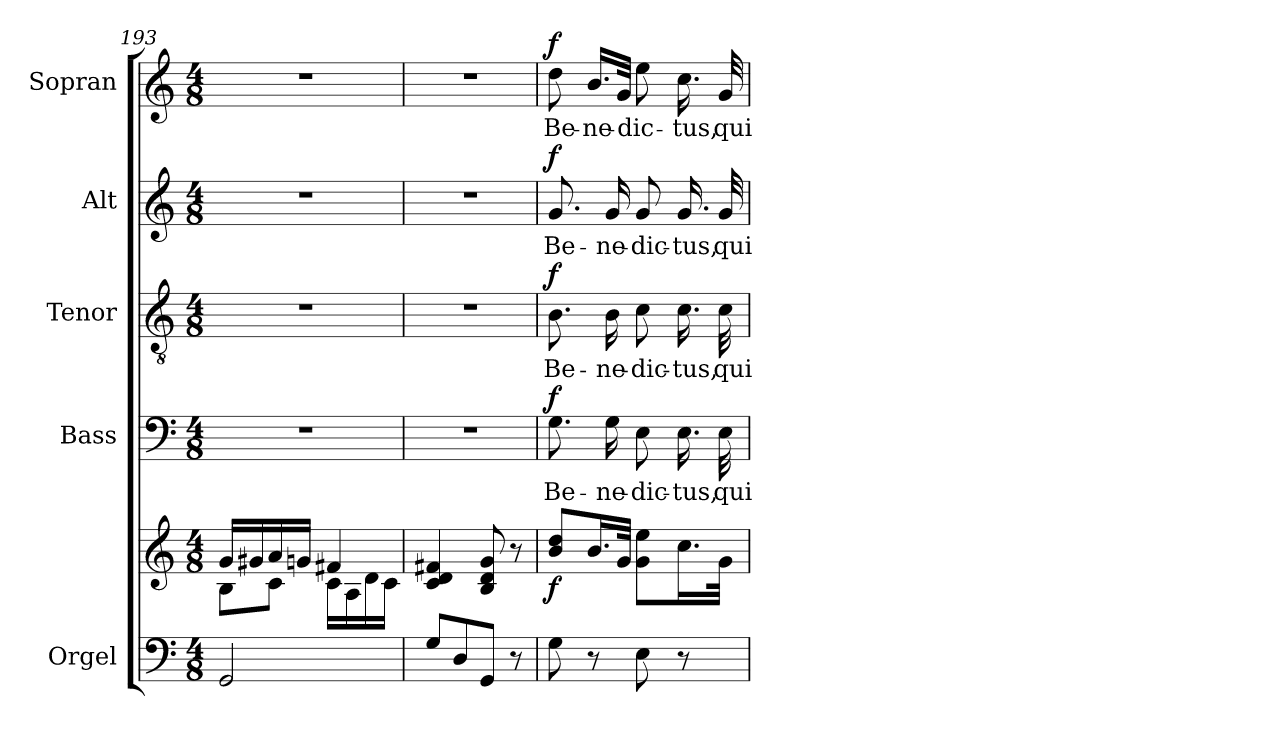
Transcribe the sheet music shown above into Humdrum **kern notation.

**kern	**kern	**dynam	**kern	**text	**dynam	**kern	**text	**dynam	**kern	**text	**dynam	**kern	**text	**dynam
*part5	*part5	*part5	*part4	*part4	*part4	*part3	*part3	*part3	*part2	*part2	*part2	*part1	*part1	*part1
*staff6	*staff5	*staff5/6	*staff4	*staff4	*staff4	*staff3	*staff3	*staff3	*staff2	*staff2	*staff2	*staff1	*staff1	*staff1
*I"Orgel	*	*	*I"Bass	*	*	*I"Tenor	*	*	*I"Alt	*	*	*I"Sopran	*	*
*I'Org.	*	*	*I'B	*	*	*I'T	*	*	*I'A	*	*	*I'S	*	*
!!LO:LB:g=z
*clefF4	*clefG2	*	*clefF4	*	*	*clefGv2	*	*	*clefG2	*	*	*clefG2	*	*
*k[]	*k[]	*	*k[]	*	*	*k[]	*	*	*k[]	*	*	*k[]	*	*
*C:	*C:	*	*C:	*	*	*C:	*	*	*C:	*	*	*C:	*	*
*M4/8	*M4/8	*	*M4/8	*	*	*M4/8	*	*	*M4/8	*	*	*M4/8	*	*
=193	=193	=193	=193	=193	=193	=193	=193	=193	=193	=193	=193	=193	=193	=193
*	*^	*	*	*	*	*	*	*	*	*	*	*	*	*
2GG/	16g/LL	8B\L	.	2r	.	.	2r	.	.	2r	.	.	2r	.	.
.	16g#X/	.	.	.	.	.	.	.	.	.	.	.	.	.	.
.	16a/	8c\J	.	.	.	.	.	.	.	.	.	.	.	.	.
.	16gn/JJ	.	.	.	.	.	.	.	.	.	.	.	.	.	.
.	4f#X/	16c\LL	.	.	.	.	.	.	.	.	.	.	.	.	.
.	.	16A\	.	.	.	.	.	.	.	.	.	.	.	.	.
.	.	16d\	.	.	.	.	.	.	.	.	.	.	.	.	.
.	.	16c\JJ	.	.	.	.	.	.	.	.	.	.	.	.	.
*	*v	*v	*	*	*	*	*	*	*	*	*	*	*	*	*
=194	=194	=194	=194	=194	=194	=194	=194	=194	=194	=194	=194	=194	=194	=194
8G/L	4c/ 4d/ 4f#X/	.	2r	.	.	2r	.	.	2r	.	.	2r	.	.
8D/	.	.	.	.	.	.	.	.	.	.	.	.	.	.
8GG/J	8B/ 8d/ 8g/	.	.	.	.	.	.	.	.	.	.	.	.	.
8r	8r	.	.	.	.	.	.	.	.	.	.	.	.	.
=195	=195	=195	=195	=195	=195	=195	=195	=195	=195	=195	=195	=195	=195	=195
!	!	!LO:DY:b	!	!LO:LY:b	!LO:DY:a	!	!LO:LY:b	!LO:DY:a	!	!LO:LY:b	!LO:DY:a	!	!LO:LY:b	!LO:DY:a
8G\	8b/ 8dd/L	f	8.G\	Be-	f	8.B\	Be-	f	8.g/	Be-	f	8dd\	Be-	f
!	!	!	!	!	!	!	!	!	!	!	!	!	!LO:LY:b	!
8r	16.b/L	.	.	.	.	.	.	.	.	.	.	16.b/LL	-ne-	.
!	!	!	!	!LO:LY:b	!	!	!LO:LY:b	!	!	!LO:LY:b	!	!	!	!
.	.	.	16G\	-ne-	.	16B\	-ne-	.	16g/	-ne-	.	.	.	.
.	32g/JJk	.	.	.	.	.	.	.	.	.	.	32g/JJk	.	.
!	!	!	!	!LO:LY:b	!	!	!LO:LY:b	!	!	!LO:LY:b	!	!	!LO:LY:b	!
8E\	8g\ 8ee\L	.	8E\	-dic-	.	8c\	-dic-	.	8g/	-dic-	.	8ee\	-dic-	.
!	!	!	!	!LO:LY:b	!	!	!LO:LY:b	!	!	!LO:LY:b	!	!	!LO:LY:b	!
8r	16.cc\L	.	16.E\	-tus,	.	16.c\	-tus,	.	16.g/	-tus,	.	16.cc\	-tus,	.
!	!	!	!	!LO:LY:b	!	!	!LO:LY:b	!	!	!LO:LY:b	!	!	!LO:LY:b	!
.	32g\JJk	.	32E\	qui	.	32c\	qui	.	32g/	qui	.	32g/	qui	.
=	=	=	=	=	=	=	=	=	=	=	=	=	=	=
*-	*-	*-	*-	*-	*-	*-	*-	*-	*-	*-	*-	*-	*-	*-
